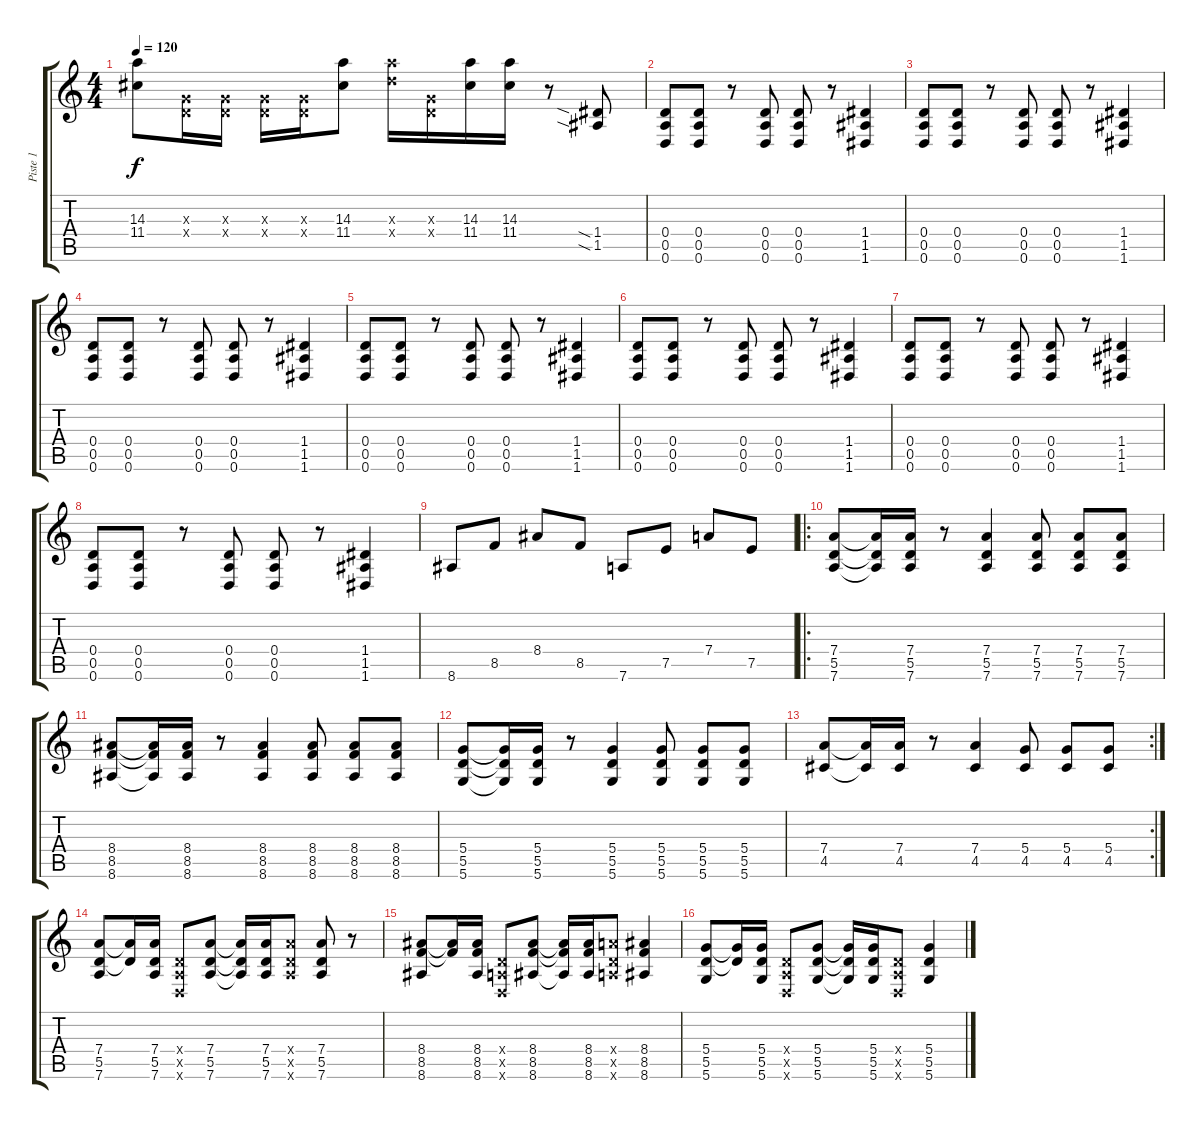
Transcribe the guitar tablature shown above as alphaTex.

\track ("Piste 1" "Piste 1") {instrument electricguitarjazz}
\staff {score tabs}
\tuning (E4 B3 G3 D3 A2 D2) {hide}
\ts (4 4)
\tempo 120
\clef g2
\ks c
(14.3 11.4).8{dy f} (0.3{x} 0.4{x}).16 (0.3{x} 0.4{x}).16 (0.3{x} 0.4{x}).16 (0.3{x} 0.4{x}).16 (14.3 11.4).8 (14.3{x} 12.4{x}).16 (0.3{x} 0.4{x}).16 (14.3 11.4).16 (14.3 11.4).16 r.8{volume 13 balance 8 instrument overdrivenguitar} (1.4{sia} 1.5{sia}).8 |
(0.4 0.5 0.6).8 (0.4 0.5 0.6).8 r.8 (0.4 0.5 0.6).8 (0.4 0.5 0.6).8 r.8 (1.4 1.5 1.6).4 |
(0.4 0.5 0.6).8 (0.4 0.5 0.6).8 r.8 (0.4 0.5 0.6).8 (0.4 0.5 0.6).8 r.8 (1.4 1.5 1.6).4 |
(0.4 0.5 0.6).8 (0.4 0.5 0.6).8 r.8 (0.4 0.5 0.6).8 (0.4 0.5 0.6).8 r.8 (1.4 1.5 1.6).4 |
(0.4 0.5 0.6).8 (0.4 0.5 0.6).8 r.8 (0.4 0.5 0.6).8 (0.4 0.5 0.6).8 r.8 (1.4 1.5 1.6).4 |
(0.4 0.5 0.6).8 (0.4 0.5 0.6).8 r.8 (0.4 0.5 0.6).8 (0.4 0.5 0.6).8 r.8 (1.4 1.5 1.6).4 |
(0.4 0.5 0.6).8 (0.4 0.5 0.6).8 r.8 (0.4 0.5 0.6).8 (0.4 0.5 0.6).8 r.8 (1.4 1.5 1.6).4 |
(0.4 0.5 0.6).8 (0.4 0.5 0.6).8 r.8 (0.4 0.5 0.6).8 (0.4 0.5 0.6).8 r.8 (1.4 1.5 1.6).4 |
8.6.8 8.5.8 8.4.8 8.5.8 7.6.8 7.5.8 7.4.8 7.5.8 |
\ro
(7.4 5.5 7.6).8 (7.4{t} 5.5{t} 7.6{t}).16 (7.4 5.5 7.6).16 r.8 (7.4 5.5 7.6).4 (7.4 5.5 7.6).8 (7.4 5.5 7.6).8 (7.4 5.5 7.6).8 |
(8.4 8.5 8.6).8 (8.4{t} 8.5{t} 8.6{t}).16 (8.4 8.5 8.6).16 r.8 (8.4 8.5 8.6).4 (8.4 8.5 8.6).8 (8.4 8.5 8.6).8 (8.4 8.5 8.6).8 |
(5.4 5.5 5.6).8 (5.4{t} 5.5{t} 5.6{t}).16 (5.4 5.5 5.6).16 r.8 (5.4 5.5 5.6).4 (5.4 5.5 5.6).8 (5.4 5.5 5.6).8 (5.4 5.5 5.6).8 |
\rc 2
(7.4 4.5).8 (7.4{t} 4.5{t}).16 (7.4 4.5).16 r.8 (7.4 4.5).4 (5.4 4.5).8 (5.4 4.5).8 (5.4 4.5).8 |
(7.4 5.5 7.6).8 (7.4{t} 5.5{t}).16 (7.4 5.5 7.6).16 (0.4{x} 0.5{x} 0.6{x}).8 (7.4 5.5 7.6).8 (7.4{t} 5.5{t} 7.6{t}).16 (7.4 5.5 7.6).16 (7.4{x} 5.5{x} 7.6{x}).8 (7.4 5.5 7.6).8 r.8 |
(8.4 8.5 8.6).8 (8.4{t} 8.5{t}).16 (8.4 8.5 8.6).16 (0.4{x} 0.5{x} 0.6{x}).8 (8.4 8.5 8.6).8 (8.4{t} 8.5{t} 8.6{t}).16 (8.4 8.5 8.6).16 (7.4{x} 5.5{x} 7.6{x}).8 (8.4 8.5 8.6).4 |
(5.4 5.5 5.6).8 (5.4{t} 5.5{t}).16 (5.4 5.5 5.6).16 (0.4{x} 0.5{x} 0.6{x}).8 (5.4 5.5 5.6).8 (5.4{t} 5.5{t} 5.6{t}).16 (5.4 5.5 5.6).16 (0.4{x} 0.5{x} 0.6{x}).8 (5.4 5.5 5.6).4
